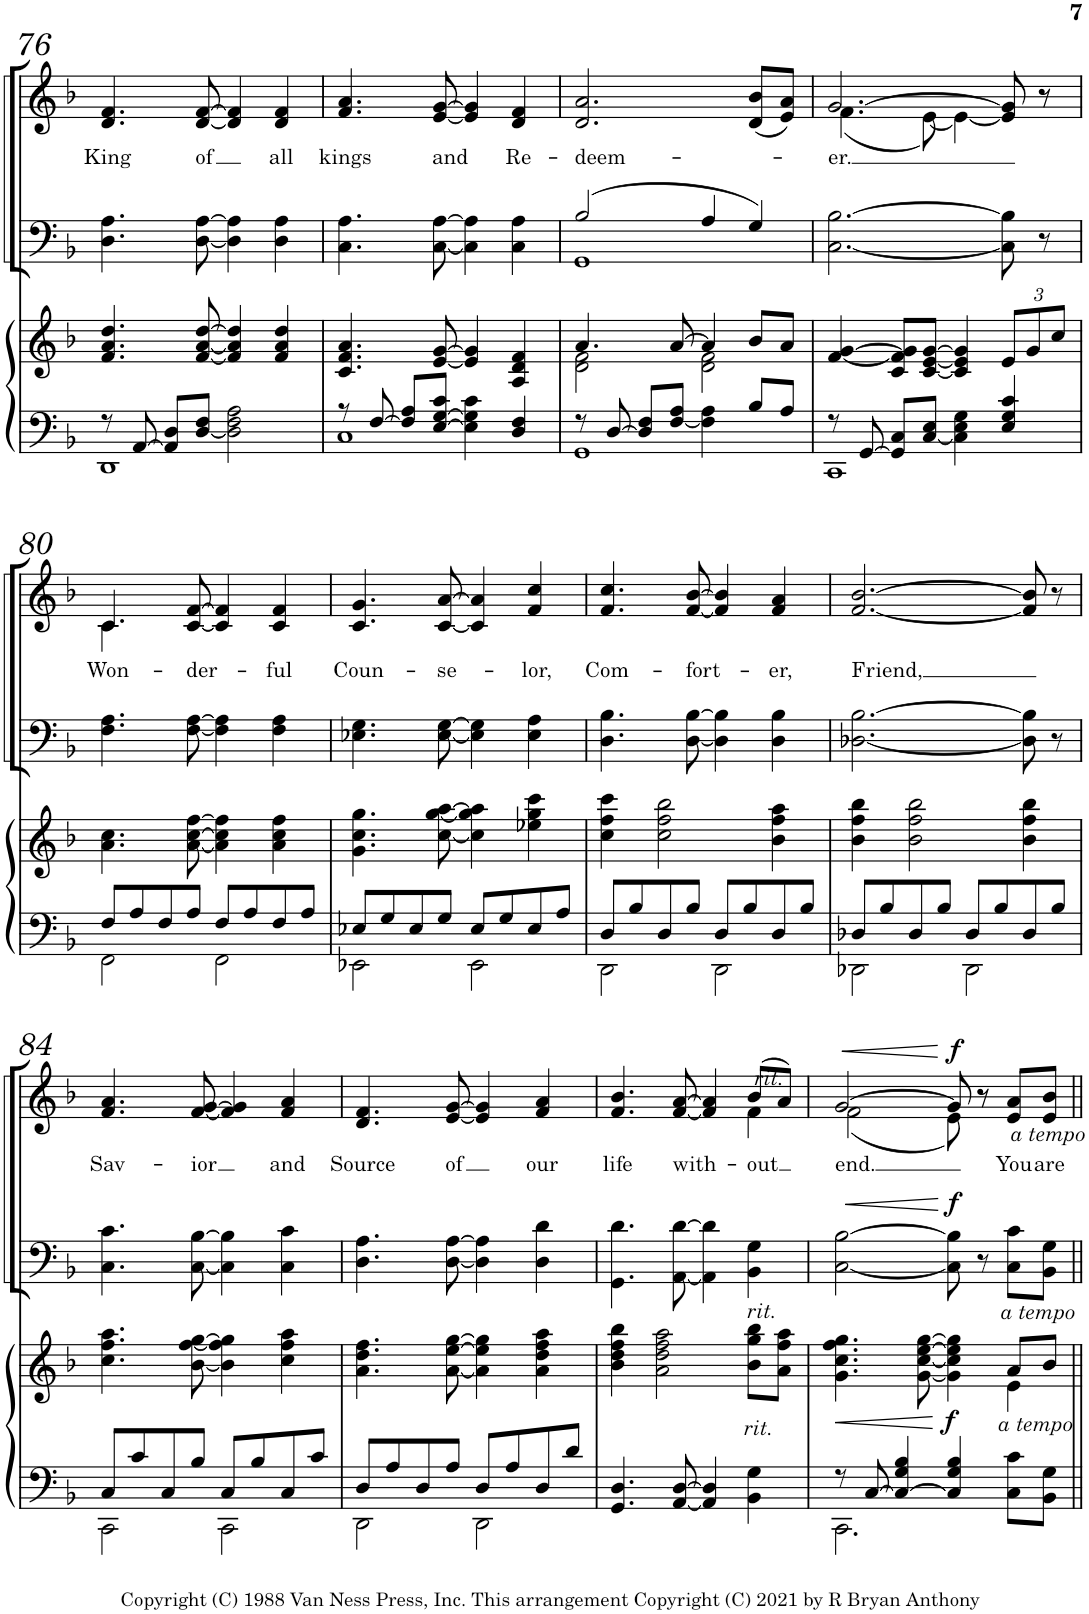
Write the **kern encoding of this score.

**kern	**kern	**dynam	**kern	**dynam	**kern	**text	**dynam
*part3	*part3	*part3	*part2	*part2	*part1	*part1	*part1
*staff4	*staff3	*staff3/4	*staff2	*staff2	*staff1	*staff1	*staff1
*I"Piano	*	*	*I"T B	*	*I"S A	*	*
*I'Pno	*	*	*	*	*	*	*
!!LO:PB:g=z
*clefF4	*clefG2	*	*clefF4	*	*clefG2	*	*
*k[b-]	*k[b-]	*	*k[b-]	*	*k[b-]	*	*
*M4/4	*M4/4	*	*M4/4	*	*M4/4	*	*
=76	=76	=76	=76	=76	=76	=76	=76
*^	*	*	*	*	*	*	*
!	!	!	!	!	!	!	!LO:LY:b	!
8r	1DD	4.f/ 4.a/ 4.dd/	.	4.D\ 4.A\	.	4.d/ 4.f/	King	.
[8AA/	.	.	.	.	.	.	.	.
8AA/] 8D/L	.	.	.	.	.	.	.	.
!	!	!	!	!	!	!	!LO:LY:b	!
[<8D/ 8F/J	.	[8f/ [8a/ [8dd/	.	[8D\ [8A\	.	[8d/ [8f/	of	.
2D\] 2F\ 2A\	.	4f/] 4a/] 4dd/]	.	4D\] 4A\]	.	4d/] 4f/]	.	.
!	!	!	!	!	!	!	!LO:LY:b	!
.	.	4f/ 4a/ 4dd/	.	4D\ 4A\	.	4d/ 4f/	all	.
=77	=77	=77	=77	=77	=77	=77	=77	=77
!	!	!	!	!	!	!	!LO:LY:b	!
8r	1C	4.c/ 4.f/ 4.a/	.	4.C\ 4.A\	.	4.f/ 4.a/	kings	.
[8F/	.	.	.	.	.	.	.	.
8F/] 8A/L	.	.	.	.	.	.	.	.
!	!	!	!	!	!	!	!LO:LY:b	!
[8E/ [>8G/ 8c/J	.	[8e/ [8g/	.	[8C\ [8A\	.	[8e/ [8g/	and	.
4E\] 4G\] 4c\	.	4e/] 4g/]	.	4C\] 4A\]	.	4e/] 4g/]	.	.
!	!	!	!	!	!	!	!LO:LY:b	!
4D/ 4F/	.	4A/ 4d/ 4f/	.	4C\ 4A\	.	4d/ 4f/	Re-	.
=78	=78	=78	=78	=78	=78	=78	=78	=78
*	*	*^	*	*^	*	*	*	*
!	!	!	!	!	!	!	!	!	!LO:LY:b	!
8r	1GG	4.a/	2d\ 2f\	.	(2B-/	1GG	.	2.d/ 2.a/	-deem-	.
[8D/	.	.	.	.	.	.	.	.	.	.
8D/] 8F/L	.	.	.	.	.	.	.	.	.	.
[<8F/ 8A/J	.	[8a/	.	.	.	.	.	.	.	.
4F\] 4A\	.	4a/]	2d\ 2f\	.	4A/	.	.	.	.	.
8B-/L	.	8b-/L	.	.	4G/)	.	.	(8d/ 8b-/L	.	.
8A/J	.	8a/J	.	.	.	.	.	8e/ 8a/J)	.	.
*	*	*v	*v	*	*	*	*	*	*	*
*	*	*	*	*v	*v	*	*	*	*
=79	=79	=79	=79	=79	=79	=79	=79	=79
!	!	!	!	!	!	!	!LO:LY:b	!
*	*	*	*	*	*	*^	*	*
8r	1CC	[4f/ [4g/	.	[2.C\ [2.B-\	.	[2.g/	(4.f\	-er.	.
[8GG/	.	.	.	.	.	.	.	.	.
8GG/] 8C/L	.	8c/ 8f/] 8g/]L	.	.	.	.	.	.	.
[<8C/ 8E/J	.	[8c/ [8e/ [8g/J	.	.	.	.	[8e\)	.	.
4C\] 4E\ 4G\	.	4c/] 4e/] 4g/]	.	.	.	.	4e\_	.	.
*	*	*Xbrackettup	*	*	*	*	*	*	*
4E/ 4G/ 4c/	.	12e/L	.	8C\] 8B-\]	.	8e/] 8g/]	8ryy	.	.
.	.	12g/	.	.	.	.	.	.	.
.	.	.	.	8r	.	8r	8r	.	.
.	.	12cc/J	.	.	.	.	.	.	.
!!LO:LB:g=z	!!
=80	=80	=80	=80	=80	=80	=80	=80	=80	=80
!	!	!	!	!	!	!	!	!LO:LY:b	!
8F/L	2FF\	4.a\ 4.cc\	.	4.F\ 4.A\	.	4.c/	4.c\	Won-	.
8A/	.	.	.	.	.	.	.	.	.
8F/	.	.	.	.	.	.	.	.	.
!	!	!	!	!	!	!	!	!LO:LY:b	!
8A/J	.	[8a\ [8cc\ [8ff\	.	[8F\ [8A\	.	[8c/ [8f/	2ryy	-der-	.
8F/L	2FF\	4a\] 4cc\] 4ff\]	.	4F\] 4A\]	.	4c/] 4f/]	.	.	.
8A/	.	.	.	.	.	.	.	.	.
!	!	!	!	!	!	!	!	!LO:LY:b	!
8F/	.	4a\ 4cc\ 4ff\	.	4F\ 4A\	.	4c/ 4f/	.	-ful	.
8A/J	.	.	.	.	.	.	8ryy	.	.
=81	=81	=81	=81	=81	=81	=81	=81	=81	=81
!	!	!	!	!	!	!	!	!LO:LY:b	!
*	*	*	*	*	*	*v	*v	*	*
8E-X/L	2EE-X\	4.g\ 4.cc\ 4.gg\	.	4.E-X\ 4.G\	.	4.c/ 4.g/	Coun-	.
8G/	.	.	.	.	.	.	.	.
8E-/	.	.	.	.	.	.	.	.
!	!	!	!	!	!	!	!LO:LY:b	!
8G/J	.	[8cc\ [8gg\ [8aa\	.	[8E-\ [8G\	.	[8c/ [8a/	-se-	.
8E-/L	2EE-\	4cc\] 4gg\] 4aa\]	.	4E-\] 4G\]	.	4c/] 4a/]	.	.
8G/	.	.	.	.	.	.	.	.
!	!	!	!	!	!	!	!LO:LY:b	!
8E-/	.	4ee-X\ 4gg\ 4ccc\	.	4E-\ 4A\	.	4f/ 4cc/	-lor,	.
8A/J	.	.	.	.	.	.	.	.
=82	=82	=82	=82	=82	=82	=82	=82	=82
!	!	!	!	!	!	!	!LO:LY:b	!
8D/L	2DD\	4cc\ 4ff\ 4ccc\	.	4.D\ 4.B-\	.	4.f/ 4.cc/	Com-	.
8B-/	.	.	.	.	.	.	.	.
8D/	.	2cc\ 2ff\ 2bb-\	.	.	.	.	.	.
!	!	!	!	!	!	!	!LO:LY:b	!
8B-/J	.	.	.	[8D\ [8B-\	.	[8f/ [8b-/	-fort-	.
8D/L	2DD\	.	.	4D\] 4B-\]	.	4f/] 4b-/]	.	.
8B-/	.	.	.	.	.	.	.	.
!	!	!	!	!	!	!	!LO:LY:b	!
8D/	.	4b-\ 4ff\ 4aa\	.	4D\ 4B-\	.	4f/ 4a/	-er,	.
8B-/J	.	.	.	.	.	.	.	.
=83	=83	=83	=83	=83	=83	=83	=83	=83
!	!	!	!	!	!	!	!LO:LY:b	!
8D-X/L	2DD-X\	4b-\ 4ff\ 4bb-\	.	[2.D-X\ [2.B-\	.	[2.f/ [2.b-/	Friend,	.
8B-/	.	.	.	.	.	.	.	.
8D-/	.	2b-\ 2ff\ 2bb-\	.	.	.	.	.	.
8B-/J	.	.	.	.	.	.	.	.
8D-/L	2DD-\	.	.	.	.	.	.	.
8B-/	.	.	.	.	.	.	.	.
8D-/	.	4b-\ 4ff\ 4bb-\	.	8D-\] 8B-\]	.	8f/] 8b-/]	.	.
8B-/J	.	.	.	8r	.	8r	.	.
!!LO:LB:g=z
=84	=84	=84	=84	=84	=84	=84	=84	=84
!	!	!	!	!	!	!	!LO:LY:b	!
8C/L	2CC\	4.cc\ 4.ff\ 4.aa\	.	4.C\ 4.c\	.	4.f/ 4.a/	Sav-	.
8c/	.	.	.	.	.	.	.	.
8C/	.	.	.	.	.	.	.	.
!	!	!	!	!	!	!	!LO:LY:b	!
8B-/J	.	[8b-\ [8ff\ [8gg\	.	[8C\ [8B-\	.	[8f/ [8g/	-ior	.
8C/L	2CC\	4b-\] 4ff\] 4gg\]	.	4C\] 4B-\]	.	4f/] 4g/]	.	.
8B-/	.	.	.	.	.	.	.	.
!	!	!	!	!	!	!	!LO:LY:b	!
8C/	.	4cc\ 4ff\ 4aa\	.	4C\ 4c\	.	4f/ 4a/	and	.
8c/J	.	.	.	.	.	.	.	.
=85	=85	=85	=85	=85	=85	=85	=85	=85
!	!	!	!	!	!	!	!LO:LY:b	!
8D/L	2DD\	4.a\ 4.dd\ 4.ff\	.	4.D\ 4.A\	.	4.d/ 4.f/	Source	.
8A/	.	.	.	.	.	.	.	.
8D/	.	.	.	.	.	.	.	.
!	!	!	!	!	!	!	!LO:LY:b	!
8A/J	.	[8a\ [8ee\ [8gg\	.	[8D\ [8A\	.	[8e/ [8g/	of	.
8D/L	2DD\	4a\] 4ee\] 4gg\]	.	4D\] 4A\]	.	4e/] 4g/]	.	.
8A/	.	.	.	.	.	.	.	.
!	!	!	!	!	!	!	!LO:LY:b	!
8D/	.	4a\ 4dd\ 4ff\ 4aa\	.	4D\ 4d\	.	4f/ 4a/	our	.
8d/J	.	.	.	.	.	.	.	.
*v	*v	*	*	*	*	*	*	*
=86	=86	=86	=86	=86	=86	=86	=86
!	!	!	!	!	!	!LO:LY:b	!
*	*	*	*	*	*^	*	*
4.GG/ 4.D/	4b-\ 4dd\ 4ff\ 4bb-\	.	4.GG\ 4.d\	.	4.f/ 4.b-/	2.ryy	life	.
.	2a\ 2dd\ 2ff\ 2aa\	.	.	.	.	.	.	.
!	!	!	!	!	!	!	!LO:LY:b	!
[8AA/ [8D/	.	.	[8AA\ [8d\	.	[8f/ [8a/	.	with-	.
4AA/] 4D/]	.	.	4AA\] 4d\]	.	4f/] 4a/]	.	.	.
!	!	!	!	!	!LO:TX:b:i:t=rit.	!	!	!
!	!	!	!LO:TX:b:i:t=rit.	!	!	!	!	!
!	!LO:TX:b:i:t=rit.	!	!	!	!	!	!	!
!	!	!	!	!	!	!	!LO:LY:b	!
4BB-\ 4G\	8b-\ 8gg\ 8bb-\L	.	4BB-\ 4G\	.	(8b-/L	4f\	-out	.
.	8a\ 8ff\ 8aa\J	.	.	.	8a/J)	.	.	.
=87	=87	=87	=87	=87	=87	=87	=87	=87
*^	*	*	*	*	*	*	*	*
!	!	!	!LO:HP:b	!	!LO:HP:b	!	!	!LO:LY:b	!LO:HP:b
*	*	*^	*	*	*	*	*	*	*
8r	2.CC\	4.g\ 4.cc\ 4.ff\ 4.gg\	2.ryy	<	[2C\ [2B-\	<	[2g/	(2f\	end.	<
[8C/	.	.	.	.	.	.	.	.	.	.
4C/_ 4G/ 4B-/	.	.	.	.	.	.	.	.	.	.
.	.	[8g\ [8cc\ [8ee\ [8gg\	.	.	.	.	.	.	.	.
!	!	!	!	!LO:DY:n=1:b	!	!LO:DY:n=1:a	!	!	!	!LO:DY:n=1:a
4C/] 4G/ 4B-/	.	4g\] 4cc\] 4ee\] 4gg\]	.	[ f	8C\] 8B-\]	[ f	8g/]	8e\)	.	[ f
.	.	.	.	.	8r	.	8r	8r	.	.
!	!	!	!	!	!	!	!LO:TX:b:i:t=a tempo	!	!	!
!	!	!	!	!	!LO:TX:b:i:t=a tempo	!	!	!	!	!
!	!	!LO:TX:b:i:t=a tempo	!	!	!	!	!	!	!	!
!	!	!	!	!	!	!	!	!	!LO:LY:b	!
8C\ 8c\L	4ryy	8a/L	4e\	.	8C\ 8c\L	.	8e/ 8a/L	4ryy	You	.
!	!	!	!	!	!	!	!	!	!LO:LY:b	!
8BB-\ 8G\J	.	8b-/J	.	.	8BB-\ 8G\J	.	8e/ 8b-/J	.	are	.
*v	*v	*	*	*	*	*	*v	*v	*	*
*	*v	*v	*	*	*	*	*	*
=||	=||	=||	=||	=||	=||	=||	=||
*-	*-	*-	*-	*-	*-	*-	*-
